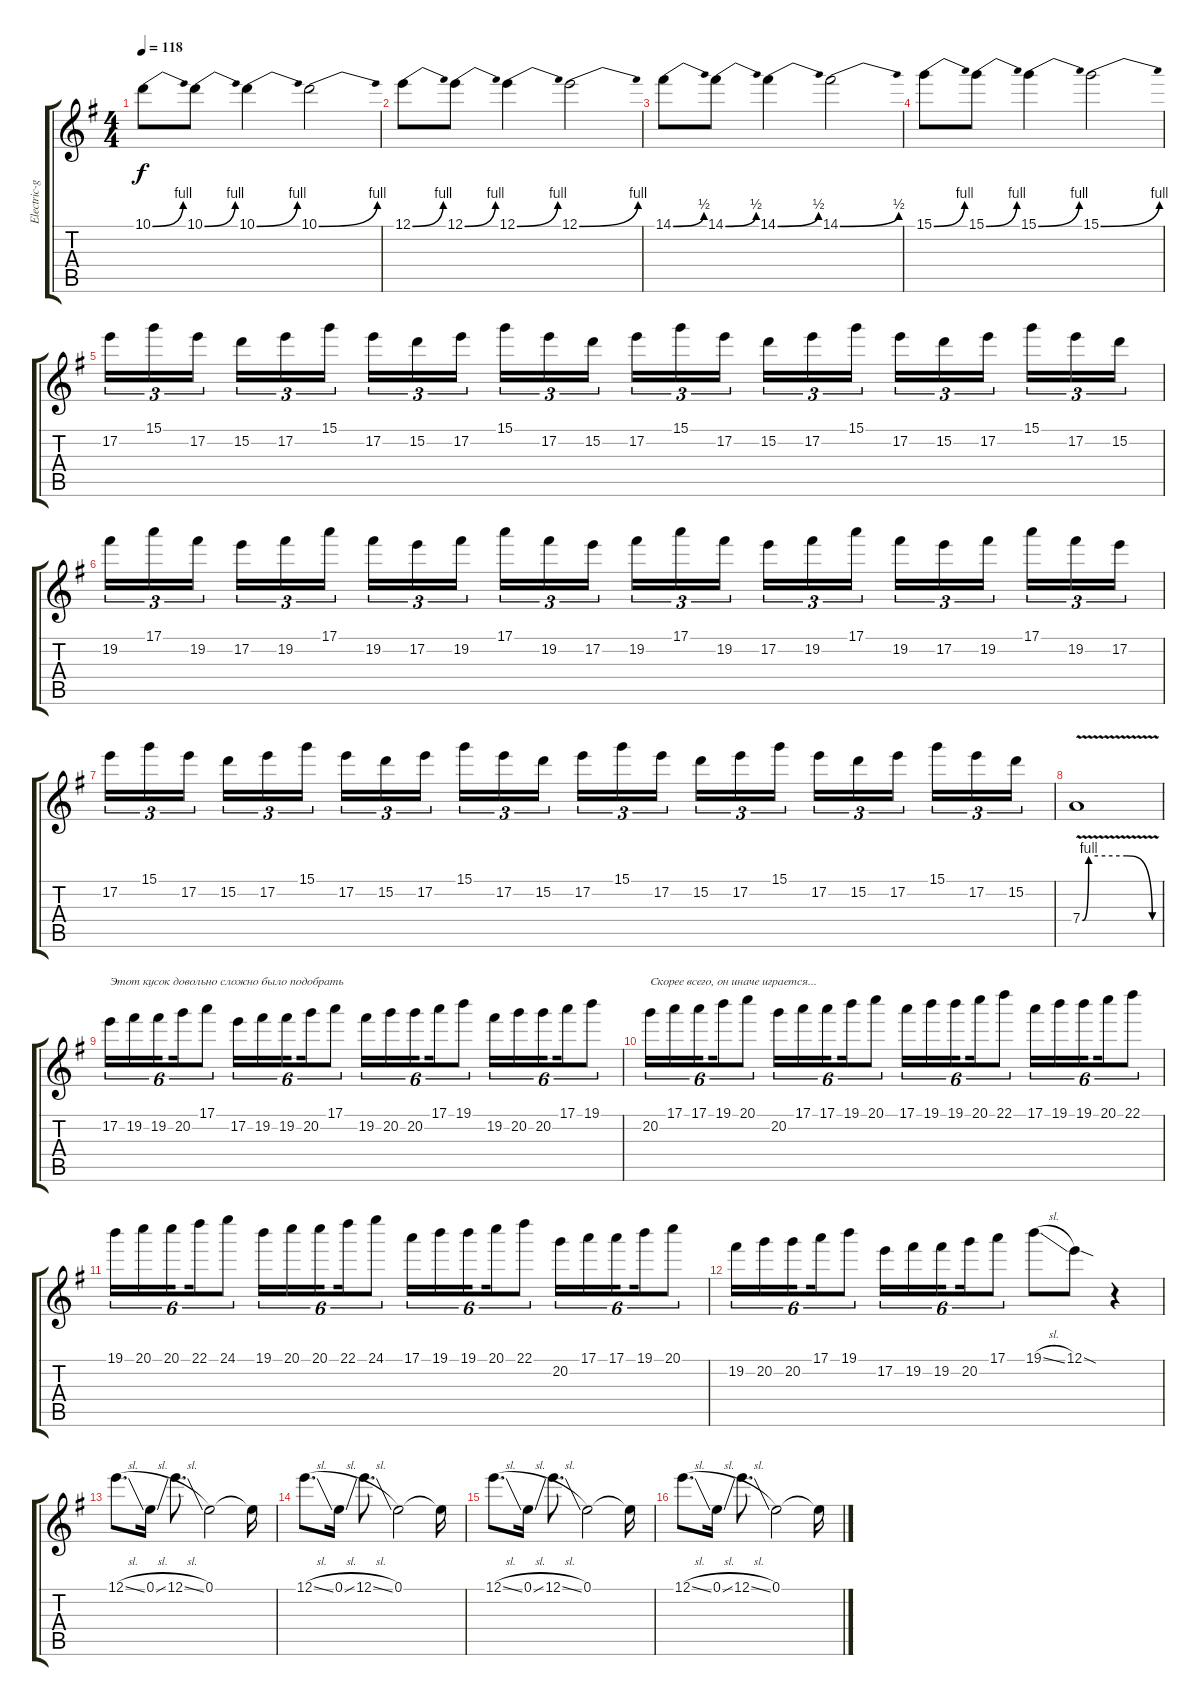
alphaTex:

\track ("Electric-guitar" "Electric-g") {instrument distortionguitar}
\staff {score tabs}
\tuning (E4 B3 G3 D3 A2 E2) {hide}
\ts (4 4)
\tempo 118
\clef g2
\ks eminor
10.1{be (bend 0 0 60 4)}.8{dy f} 10.1{be (bend 0 0 60 4)}.8 10.1{be (bend 0 0 60 4)}.4 10.1{be (bend 0 0 60 4)}.2 |
12.1{be (bend 0 0 60 4)}.8 12.1{be (bend 0 0 60 4)}.8 12.1{be (bend 0 0 60 4)}.4 12.1{be (bend 0 0 60 4)}.2 |
14.1{be (bend 0 0 60 2)}.8 14.1{be (bend 0 0 60 2)}.8 14.1{be (bend 0 0 60 2)}.4 14.1{be (bend 0 0 60 2)}.2 |
15.1{be (bend 0 0 60 4)}.8 15.1{be (bend 0 0 60 4)}.8 15.1{be (bend 0 0 60 4)}.4 15.1{be (bend 0 0 60 4)}.2 |
17.2.16{tu (3 2)} 15.1.16{tu (3 2)} 17.2.16{tu (3 2) beam splitsecondary} 15.2.16{tu (3 2)} 17.2.16{tu (3 2)} 15.1.16{tu (3 2)} 17.2.16{tu (3 2)} 15.2.16{tu (3 2)} 17.2.16{tu (3 2) beam splitsecondary} 15.1.16{tu (3 2)} 17.2.16{tu (3 2)} 15.2.16{tu (3 2)} 17.2.16{tu (3 2)} 15.1.16{tu (3 2)} 17.2.16{tu (3 2) beam splitsecondary} 15.2.16{tu (3 2)} 17.2.16{tu (3 2)} 15.1.16{tu (3 2)} 17.2.16{tu (3 2)} 15.2.16{tu (3 2)} 17.2.16{tu (3 2) beam splitsecondary} 15.1.16{tu (3 2)} 17.2.16{tu (3 2)} 15.2.16{tu (3 2)} |
19.2.16{tu (3 2)} 17.1.16{tu (3 2)} 19.2.16{tu (3 2) beam splitsecondary} 17.2.16{tu (3 2)} 19.2.16{tu (3 2)} 17.1.16{tu (3 2)} 19.2.16{tu (3 2)} 17.2.16{tu (3 2)} 19.2.16{tu (3 2) beam splitsecondary} 17.1.16{tu (3 2)} 19.2.16{tu (3 2)} 17.2.16{tu (3 2)} 19.2.16{tu (3 2)} 17.1.16{tu (3 2)} 19.2.16{tu (3 2) beam splitsecondary} 17.2.16{tu (3 2)} 19.2.16{tu (3 2)} 17.1.16{tu (3 2)} 19.2.16{tu (3 2)} 17.2.16{tu (3 2)} 19.2.16{tu (3 2) beam splitsecondary} 17.1.16{tu (3 2)} 19.2.16{tu (3 2)} 17.2.16{tu (3 2)} |
17.2.16{tu (3 2)} 15.1.16{tu (3 2)} 17.2.16{tu (3 2) beam splitsecondary} 15.2.16{tu (3 2)} 17.2.16{tu (3 2)} 15.1.16{tu (3 2)} 17.2.16{tu (3 2)} 15.2.16{tu (3 2)} 17.2.16{tu (3 2) beam splitsecondary} 15.1.16{tu (3 2)} 17.2.16{tu (3 2)} 15.2.16{tu (3 2)} 17.2.16{tu (3 2)} 15.1.16{tu (3 2)} 17.2.16{tu (3 2) beam splitsecondary} 15.2.16{tu (3 2)} 17.2.16{tu (3 2)} 15.1.16{tu (3 2)} 17.2.16{tu (3 2)} 15.2.16{tu (3 2)} 17.2.16{tu (3 2) beam splitsecondary} 15.1.16{tu (3 2)} 17.2.16{tu (3 2)} 15.2.16{tu (3 2)} |
7.4{be (custom 0 0 5 4 35 4 55 0 60 0) v}.1 |
17.2.16{tu (6 4) txt "Этот кусок довольно сложно было подобрать"} 19.2.16{tu (6 4)} 19.2.16{tu (6 4) beam splitsecondary} 20.2.16{tu (6 4)} 17.1.8{tu (6 4)} 17.2.16{tu (6 4)} 19.2.16{tu (6 4)} 19.2.16{tu (6 4) beam splitsecondary} 20.2.16{tu (6 4)} 17.1.8{tu (6 4)} 19.2.16{tu (6 4)} 20.2.16{tu (6 4)} 20.2.16{tu (6 4) beam splitsecondary} 17.1.16{tu (6 4)} 19.1.8{tu (6 4)} 19.2.16{tu (6 4)} 20.2.16{tu (6 4)} 20.2.16{tu (6 4) beam splitsecondary} 17.1.16{tu (6 4)} 19.1.8{tu (6 4)} |
20.2.16{tu (6 4) txt "Скорее всего, он иначе играется..."} 17.1.16{tu (6 4)} 17.1.16{tu (6 4) beam splitsecondary} 19.1.16{tu (6 4)} 20.1.8{tu (6 4)} 20.2.16{tu (6 4)} 17.1.16{tu (6 4)} 17.1.16{tu (6 4) beam splitsecondary} 19.1.16{tu (6 4)} 20.1.8{tu (6 4)} 17.1.16{tu (6 4)} 19.1.16{tu (6 4)} 19.1.16{tu (6 4) beam splitsecondary} 20.1.16{tu (6 4)} 22.1.8{tu (6 4)} 17.1.16{tu (6 4)} 19.1.16{tu (6 4)} 19.1.16{tu (6 4) beam splitsecondary} 20.1.16{tu (6 4)} 22.1.8{tu (6 4)} |
19.1.16{tu (6 4)} 20.1.16{tu (6 4)} 20.1.16{tu (6 4) beam splitsecondary} 22.1.16{tu (6 4)} 24.1.8{tu (6 4)} 19.1.16{tu (6 4)} 20.1.16{tu (6 4)} 20.1.16{tu (6 4) beam splitsecondary} 22.1.16{tu (6 4)} 24.1.8{tu (6 4)} 17.1.16{tu (6 4)} 19.1.16{tu (6 4)} 19.1.16{tu (6 4) beam splitsecondary} 20.1.16{tu (6 4)} 22.1.8{tu (6 4)} 20.2.16{tu (6 4)} 17.1.16{tu (6 4)} 17.1.16{tu (6 4) beam splitsecondary} 19.1.16{tu (6 4)} 20.1.8{tu (6 4)} |
19.2.16{tu (6 4)} 20.2.16{tu (6 4)} 20.2.16{tu (6 4) beam splitsecondary} 17.1.16{tu (6 4)} 19.1.8{tu (6 4)} 17.2.16{tu (6 4)} 19.2.16{tu (6 4)} 19.2.16{tu (6 4) beam splitsecondary} 20.2.16{tu (6 4)} 17.1.8{tu (6 4)} 19.1{sl}.8 12.1{sod}.8 r.4 |
12.1{sl}.8{d} 0.1{sl}.16 12.1{sl}.8{d} 0.1.2 0.1{t}.16 |
12.1{sl}.8{d} 0.1{sl}.16 12.1{sl}.8{d} 0.1.2 0.1{t}.16 |
12.1{sl}.8{d volume 10} 0.1{sl}.16 12.1{sl}.8{d} 0.1.2 0.1{t}.16 |
12.1{sl}.8{d} 0.1{sl}.16 12.1{sl}.8{d} 0.1.2 0.1{t}.16
